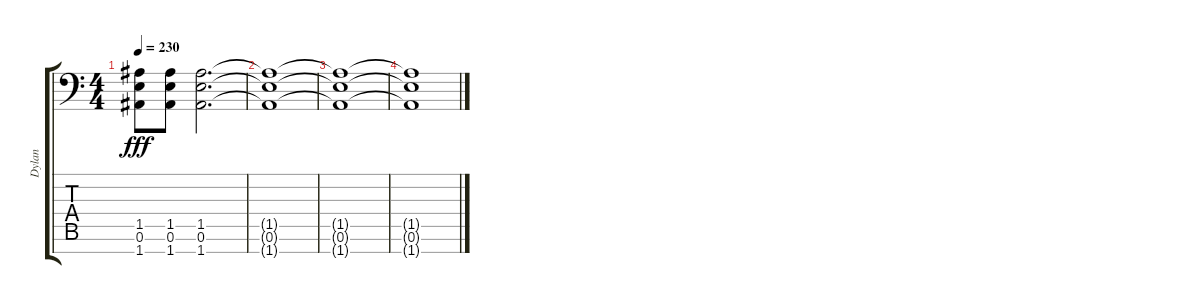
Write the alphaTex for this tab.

\track ("Dylan" "Dylan") {instrument distortionguitar}
\staff {score tabs}
\tuning (E4 B3 G3 D3 A2 E2 A1) {hide}
\ts (4 4)
\tempo 230
\clef f4
\ks c
(1.5 0.6 1.7).8{dy fff} (1.5 0.6 1.7).8 (1.5 0.6 1.7).2{d} |
(1.5{t} 0.6{t} 1.7{t}).1 |
(1.5{t} 0.6{t} 1.7{t}).1 |
(1.5{t} 0.6{t} 1.7{t}).1
